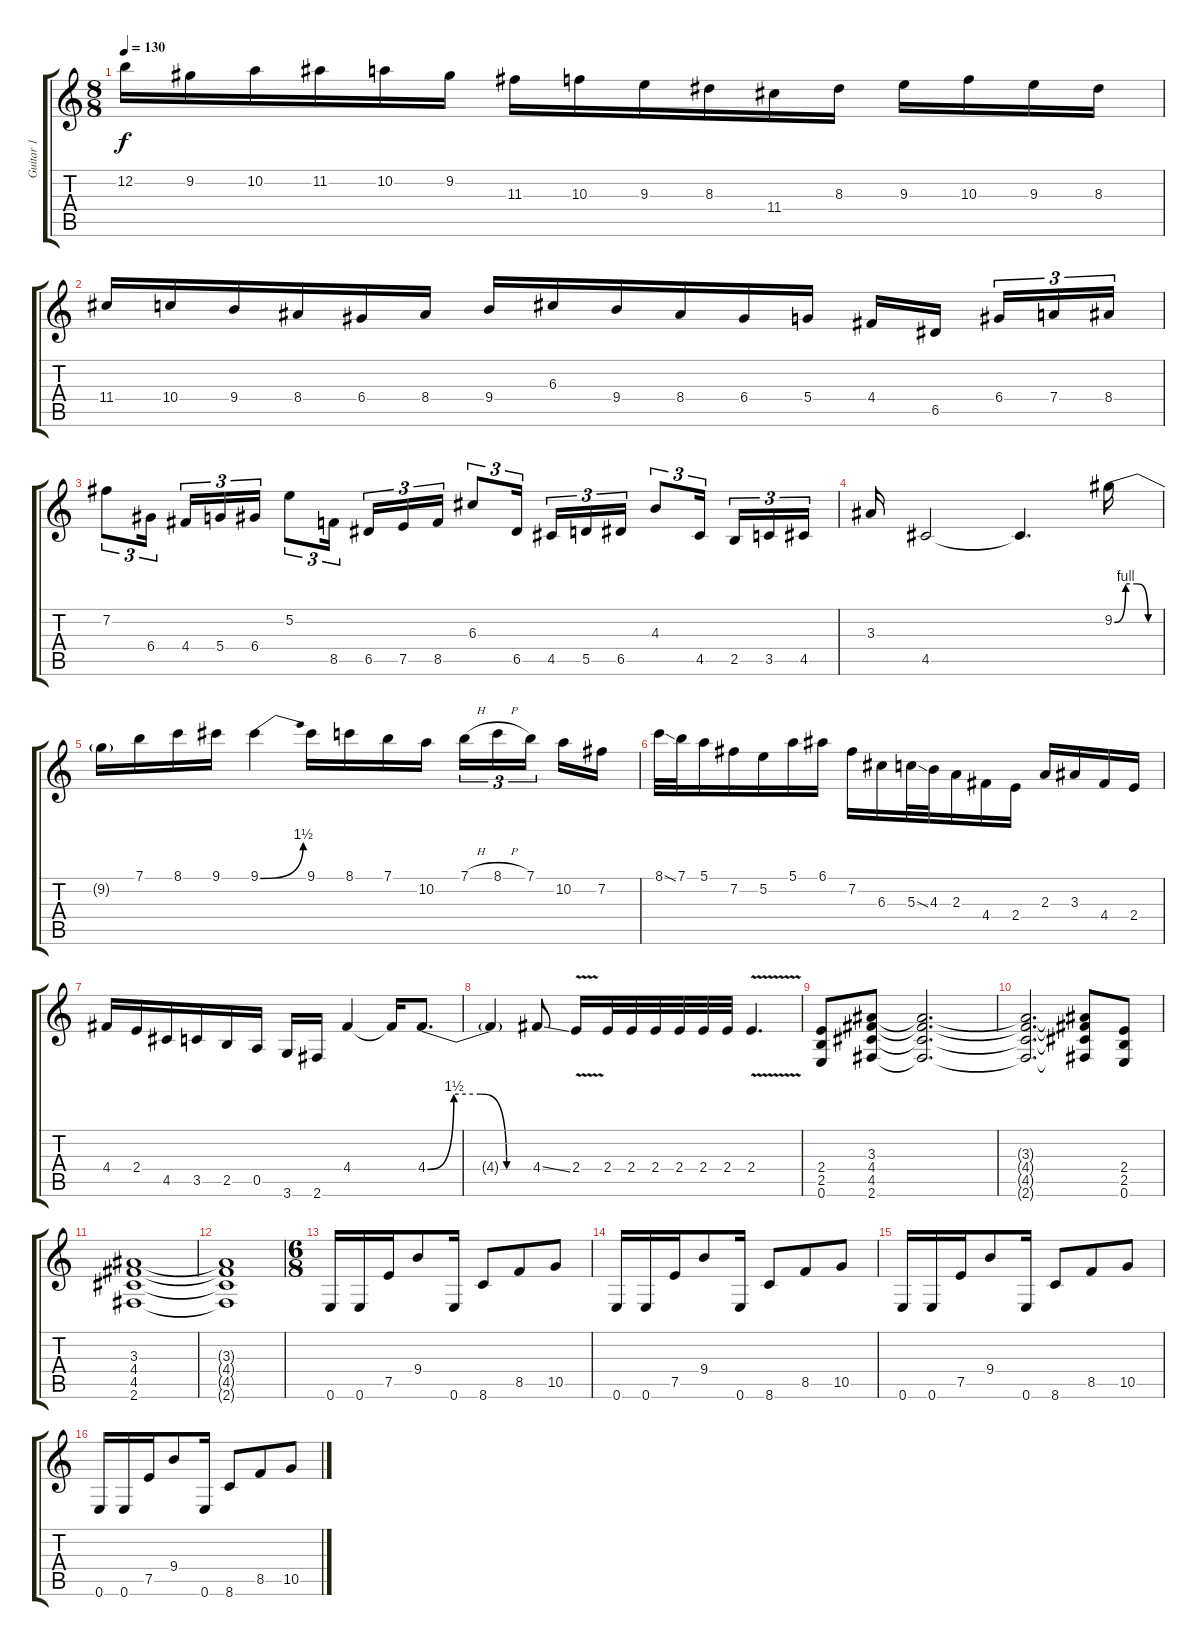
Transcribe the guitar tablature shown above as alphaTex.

\track ("Guitar 1" "Guitar 1") {instrument overdrivenguitar}
\staff {score tabs}
\tuning (E4 B3 G3 D3 A2 E2) {hide}
\ts (8 8)
\tempo 130
\clef g2
\ks c
12.2.16{dy f} 9.2.16 10.2.16 11.2.16 10.2.16 9.2.16 11.3.16 10.3.16 9.3.16 8.3.16 11.4.16 8.3.16 9.3.16 10.3.16 9.3.16 8.3.16 |
11.4.16 10.4.16 9.4.16 8.4.16 6.4.16 8.4.16 9.4.16 6.3.16 9.4.16 8.4.16 6.4.16 5.4.16 4.4.16 6.5.16 6.4.16{tu (3 2)} 7.4.16{tu (3 2)} 8.4.16{tu (3 2)} |
7.2.8{tu (3 2)} 6.4.16{tu (3 2)} 4.4.16{tu (3 2)} 5.4.16{tu (3 2)} 6.4.16{tu (3 2)} 5.2.8{tu (3 2)} 8.5.16{tu (3 2)} 6.5.16{tu (3 2)} 7.5.16{tu (3 2)} 8.5.16{tu (3 2)} 6.3.8{tu (3 2)} 6.5.16{tu (3 2)} 4.5.16{tu (3 2)} 5.5.16{tu (3 2)} 6.5.16{tu (3 2)} 4.3.8{tu (3 2)} 4.5.16{tu (3 2)} 2.5.16{tu (3 2)} 3.5.16{tu (3 2)} 4.5.16{tu (3 2)} |
3.3.16 4.5.2 4.5{t}.4{d} 9.2{be (custom 0 0 15 4 30 4 45 0 60 0)}.16 |
9.2{t}.16 7.1.16 8.1.16 9.1.16 9.1{be (bend 0 0 60 6)}.4 9.1.16 8.1.16 7.1.16 10.2.16 7.1{h}.16{tu (3 2)} 8.1{h}.16{tu (3 2)} 7.1.16{tu (3 2)} 10.2.16 7.2.16 |
8.1{ss}.32 7.1.32 5.1.16 7.2.16 5.2.16 5.1.16 6.1.16 7.2.16 6.3.16 5.3{ss}.32 4.3.32 2.3.16 4.4.16 2.4.16 2.3.16 3.3.16 4.4.16 2.4.16 |
4.4.16 2.4.16 4.5.16 3.5.16 2.5.16 0.5.16 3.6.16 2.6.16 4.4.4 4.4{t}.16 4.4{be (custom 0 0 15 6 30 6 45 0 60 0)}.8{d} |
4.4{t}.4 4.4{ss}.8 2.4{v}.16 2.4.32 2.4.32 2.4.32 2.4.32 2.4.32 2.4.32 2.4{v}.4{d} |
(2.4 2.5 0.6).8 (3.3 4.4 4.5 2.6).8 (3.3{t} 4.4{t} 4.5{t} 2.6{t}).2{d} |
(3.3{t} 4.4{t} 4.5{t} 2.6{t}).2{d} (3.3{t} 4.4{t} 4.5{t} 2.6{t}).8 (2.4 2.5 0.6).8 |
(3.3 4.4 4.5 2.6).1 |
(3.3{t} 4.4{t} 4.5{t} 2.6{t}).1 |
\ts (6 8)
0.6.16 0.6.16 7.5.16 9.4.8 0.6.16 8.6.8 8.5.8 10.5.8 |
0.6.16 0.6.16 7.5.16 9.4.8 0.6.16 8.6.8 8.5.8 10.5.8 |
0.6.16 0.6.16 7.5.16 9.4.8 0.6.16 8.6.8 8.5.8 10.5.8 |
0.6.16 0.6.16 7.5.16 9.4.8 0.6.16 8.6.8 8.5.8 10.5.8
